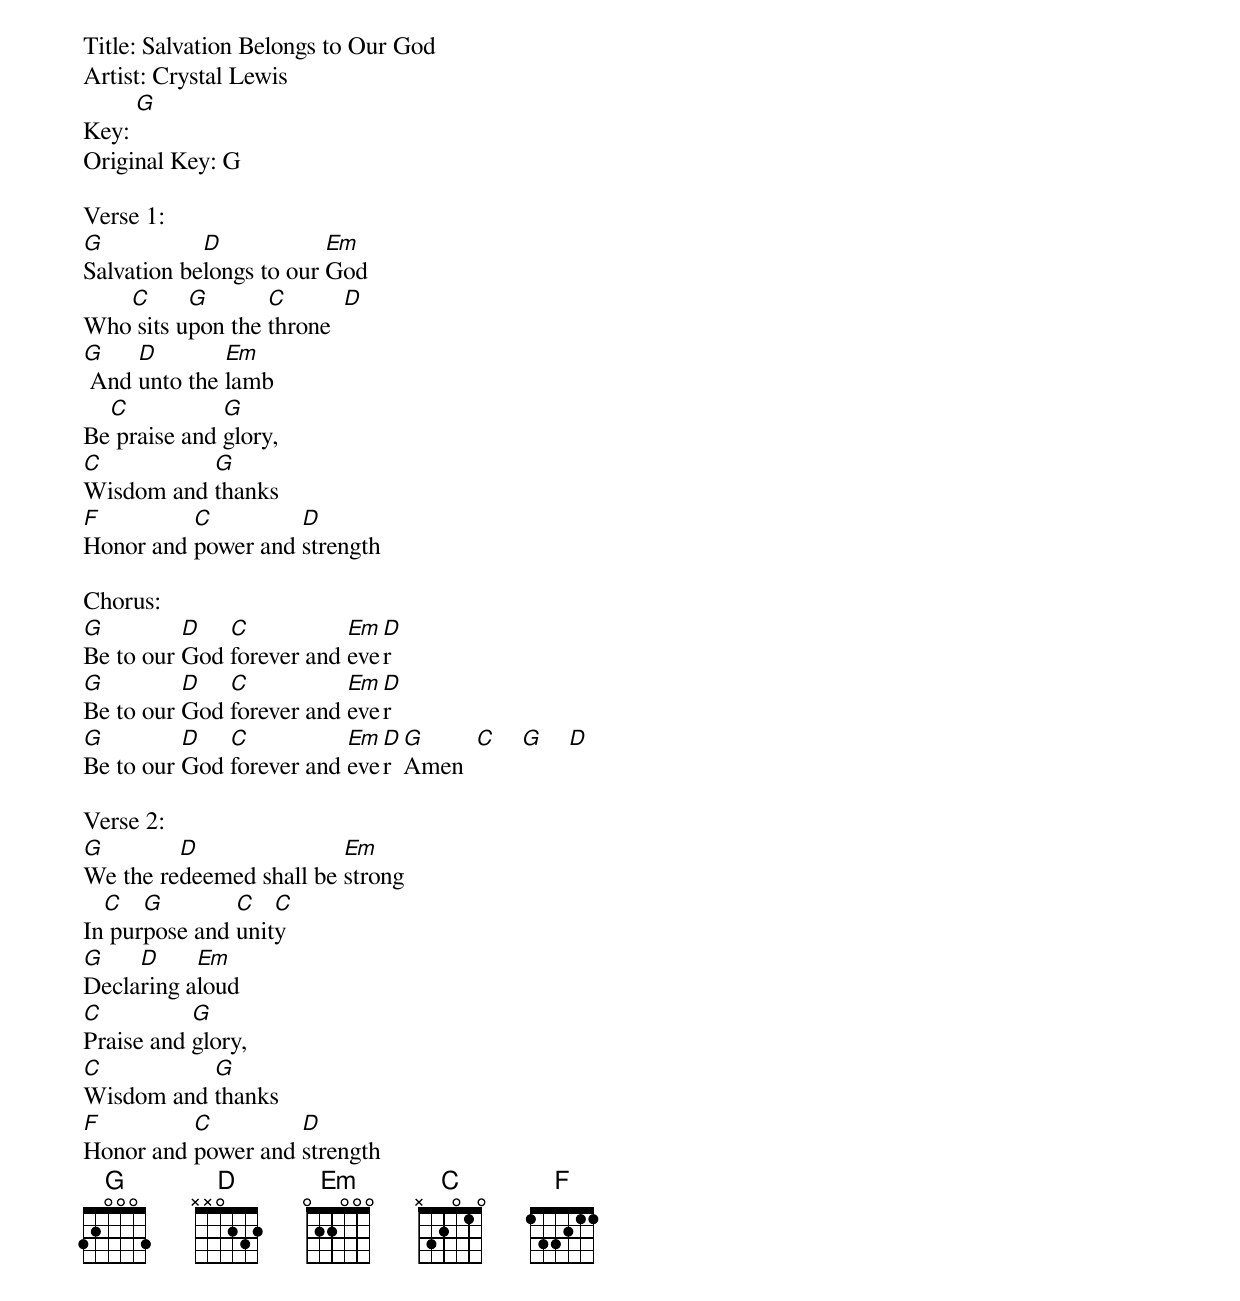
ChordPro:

Title: Salvation Belongs to Our God
Artist: Crystal Lewis
Key: [G]
Original Key: G

Verse 1:
[G]Salvation be[D]longs to our [Em]God
Who[C] sits u[G]pon the [C]throne  [D]
[G] And [D]unto the [Em]lamb
Be[C] praise and [G]glory,
[C]Wisdom and [G]thanks
[F]Honor and [C]power and [D]strength

Chorus:
[G]Be to our [D]God [C]forever and [Em]eve[D]r
[G]Be to our [D]God [C]forever and [Em]eve[D]r
[G]Be to our [D]God [C]forever and [Em]eve[D]r [G]Amen  [C]    [G]    [D]

Verse 2:
[G]We the re[D]deemed shall be [Em]strong
In[C] pur[G]pose and [C]unit[C]y
[G]Decla[D]ring a[Em]loud
[C]Praise and [G]glory,
[C]Wisdom and [G]thanks
[F]Honor and [C]power and [D]strength
